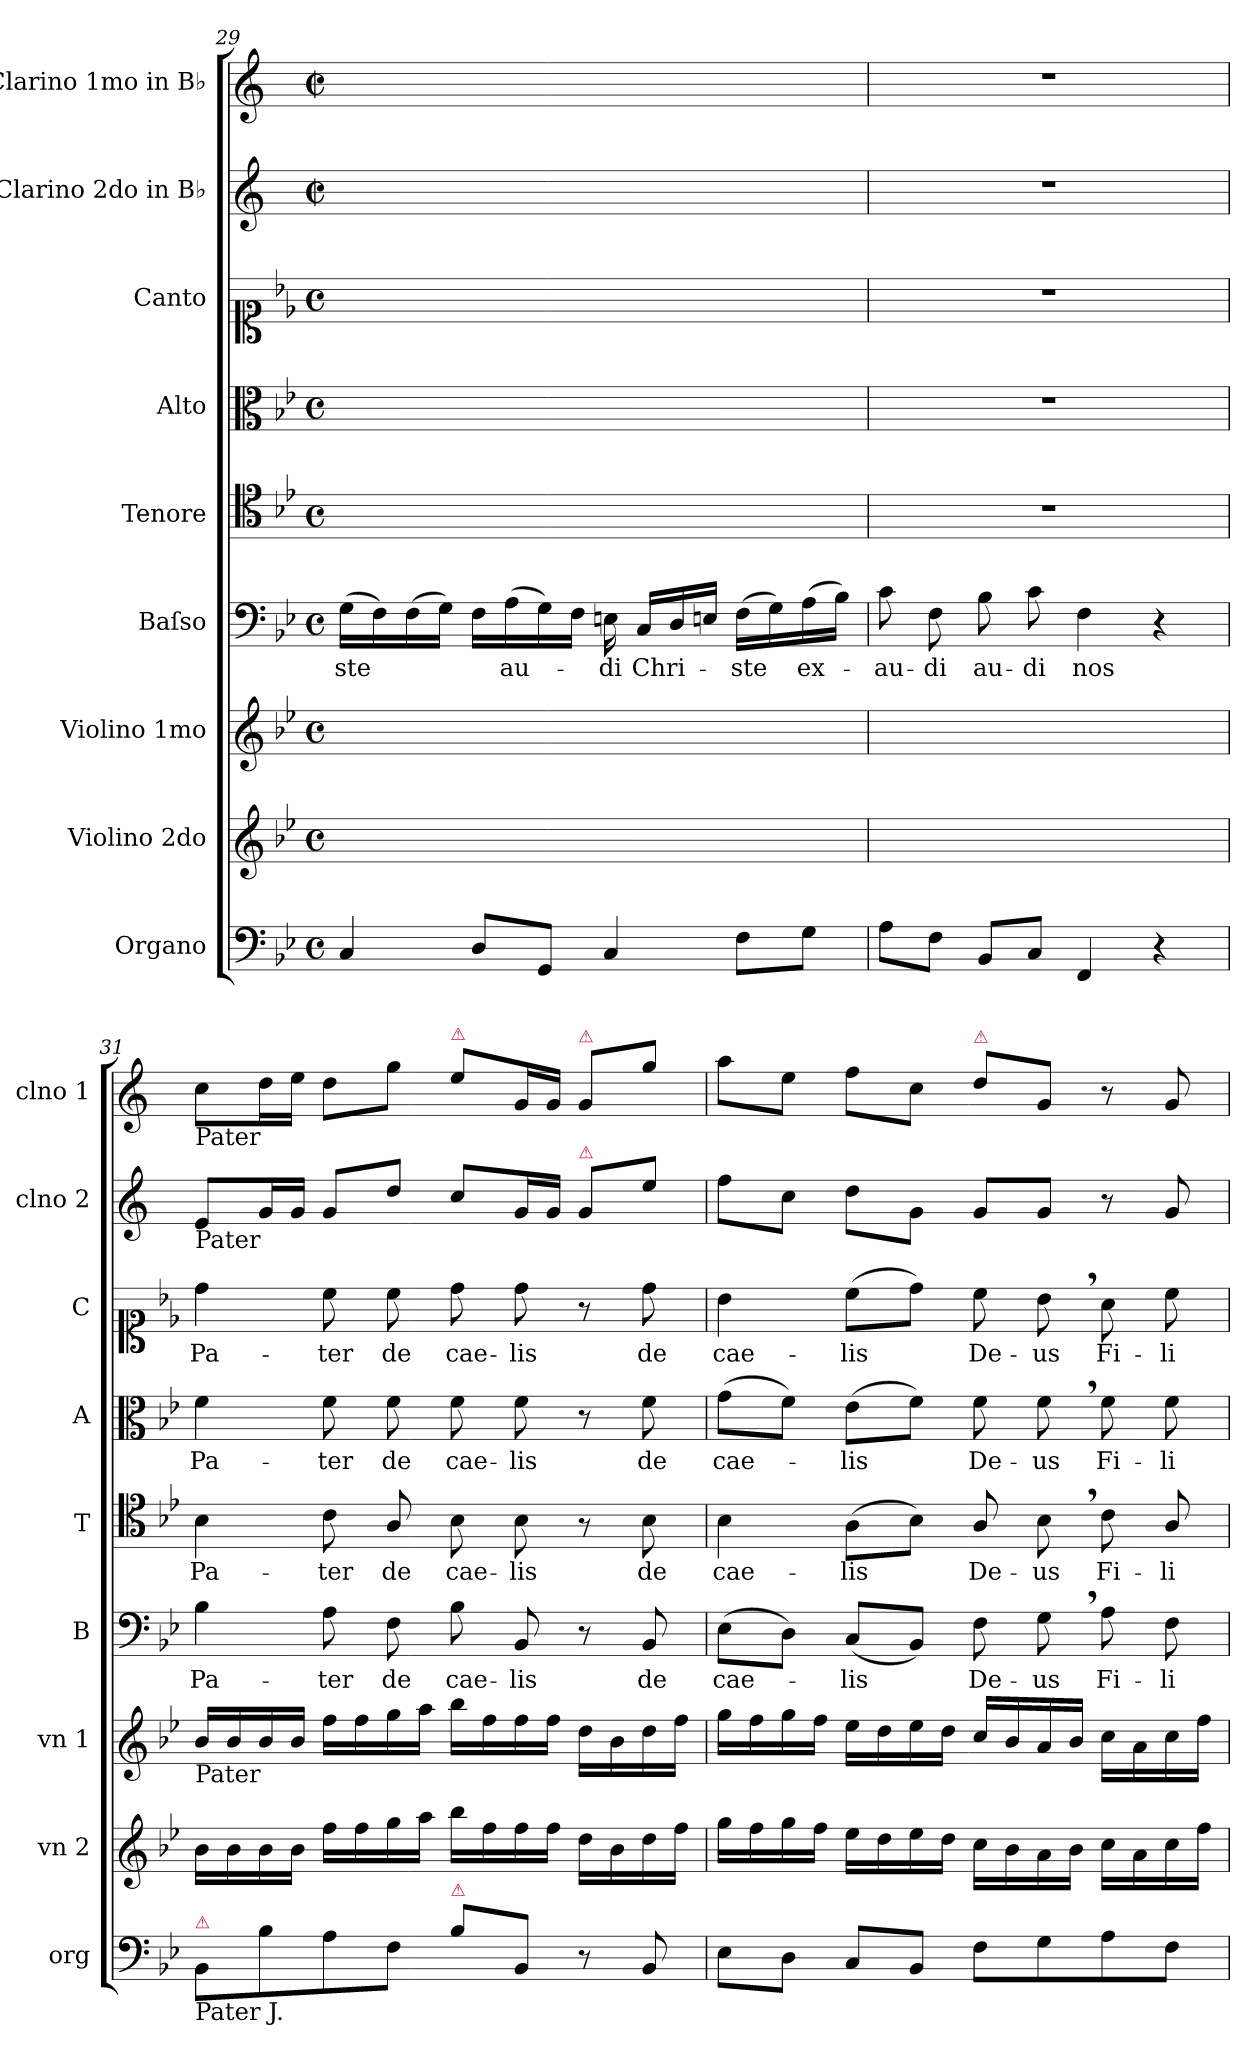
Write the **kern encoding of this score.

**kern	**kern	**kern	**kern	**text	**kern	**text	**kern	**text	**kern	**text	**kern	**kern
*part9	*part8	*part7	*part6	*part6	*part5	*part5	*part4	*part4	*part3	*part3	*part2	*part1
*staff9	*staff8	*staff7	*staff6	*staff6	*staff5	*staff5	*staff4	*staff4	*staff3	*staff3	*staff2	*staff1
*I"Organo	*I"Violino 2do	*I"Violino 1mo	*I"Baſso	*	*I"Tenore	*	*I"Alto	*	*I"Canto	*	*I"Clarino 2do in B♭	*I"Clarino 1mo in B♭
*I'org	*I'vn 2	*I'vn 1	*I'B	*	*I'T	*	*I'A	*	*I'C	*	*I'clno 2	*I'clno 1
*clefF4	*clefG2	*clefG2	*clefF4	*	*clefC4	*	*clefC3	*	*clefC1	*	*clefG2	*clefG2
*	*	*	*	*	*	*	*	*	*	*	*ITrd1c2	*ITrd1c2
*k[b-e-]	*k[b-e-]	*k[b-e-]	*k[b-e-]	*	*k[b-e-]	*	*k[b-e-]	*	*k[b-e-]	*	*k[b-e-]	*k[b-e-]
*M2/2	*M2/2	*M2/2	*M2/2	*	*M2/2	*	*M2/2	*	*M2/2	*	*M2/2	*M2/2
*met(c)	*met(c)	*met(c)	*met(c)	*	*met(c)	*	*met(c)	*	*met(c)	*	*met(c|)	*met(c|)
=29	=29	=29	=29	=29	=29	=29	=29	=29	=29	=29	=29	=29
4C/	1ryy	1ryy	(16G\LL	-ste	1ryy	.	1ryy	.	1ryy	.	1ryy	1ryy
.	.	.	16F\)	.	.	.	.	.	.	.	.	.
.	.	.	(16F\	.	.	.	.	.	.	.	.	.
.	.	.	16G\JJ)	.	.	.	.	.	.	.	.	.
8D/L	.	.	16F\LL	.	.	.	.	.	.	.	.	.
.	.	.	(16A\	au-	.	.	.	.	.	.	.	.
8GG/J	.	.	16G\)	.	.	.	.	.	.	.	.	.
.	.	.	16F\JJ	.	.	.	.	.	.	.	.	.
4C/	.	.	16En\	-di	.	.	.	.	.	.	.	.
.	.	.	16C/LL	Chri-	.	.	.	.	.	.	.	.
.	.	.	16D/	.	.	.	.	.	.	.	.	.
.	.	.	16En/JJ	.	.	.	.	.	.	.	.	.
8F\L	.	.	(16F\LL	-ste	.	.	.	.	.	.	.	.
.	.	.	16G\)	.	.	.	.	.	.	.	.	.
8G\J	.	.	(16A\	ex-	.	.	.	.	.	.	.	.
.	.	.	16B-\JJ)	.	.	.	.	.	.	.	.	.
=30	=30	=30	=30	=30	=30	=30	=30	=30	=30	=30	=30	=30
8A\L	1ryy	1ryy	8c\	-au-	1r	.	1r	.	1r	.	1r	1r
8F\J	.	.	8F\	-di	.	.	.	.	.	.	.	.
8BB-/L	.	.	8B-\	au-	.	.	.	.	.	.	.	.
8C/J	.	.	8c\	-di	.	.	.	.	.	.	.	.
4FF/	.	.	4F\	nos	.	.	.	.	.	.	.	.
4r	.	.	4r	.	.	.	.	.	.	.	.	.
=31	=31	=31	=31	=31	=31	=31	=31	=31	=31	=31	=31	=31
!	!	!	!	!	!	!	!	!	!	!	!	!LO:TX:b:t=Pater
!	!	!	!	!	!	!	!	!	!	!	!LO:TX:b:t=Pater	!
!	!	!LO:TX:b:t=Pater	!	!	!	!	!	!	!	!	!	!
!LO:TX:b:t=Pater J.	!	!	!	!	!	!	!	!	!	!	!	!
!LO:TX:a:color=crimson:t=⚠	!	!	!	!	!	!	!	!	!	!	!	!
8BB-/L	16b-\LL	16b-/LL	4B-\	Pa-	4B-\	Pa-	4f\	Pa-	4dd\	Pa-	8d/L	8b-\L
.	16b-\	16b-/	.	.	.	.	.	.	.	.	.	.
8B-\	16b-\	16b-/	.	.	.	.	.	.	.	.	16f/L	16cc\L
.	16b-\JJ	16b-/JJ	.	.	.	.	.	.	.	.	16f/JJ	16dd\JJ
8A\	16ff\LL	16ff\LL	8A\	-ter	8c\	-ter	8f\	-ter	8cc\	-ter	8f/L	8cc\L
.	16ff\	16ff\	.	.	.	.	.	.	.	.	.	.
8F\J	16gg\	16gg\	8F\	de	8A/	de	8f\	de	8cc\	de	8cc/J	8ff\J
.	16aa\JJ	16aa\JJ	.	.	.	.	.	.	.	.	.	.
!	!	!	!	!	!	!	!	!	!	!	!	!LO:TX:a:color=crimson:t=⚠
!LO:TX:a:color=crimson:t=⚠	!	!	!	!	!	!	!	!	!	!	!	!
8B-\L	16bb-\LL	16bb-\LL	8B-\	cae-	8B-\	cae-	8f\	cae-	8dd\	cae-	8b-/L	8dd\L
.	16ff\	16ff\	.	.	.	.	.	.	.	.	.	.
8BB-/J	16ff\	16ff\	8BB-/	-lis	8B-\	-lis	8f\	-lis	8dd\	-lis	16f/L	16f/L
.	16ff\JJ	16ff\JJ	.	.	.	.	.	.	.	.	16f/JJ	16f/JJ
!	!	!	!	!	!	!	!	!	!	!	!	!LO:TX:a:color=crimson:t=⚠
!	!	!	!	!	!	!	!	!	!	!	!LO:TX:a:color=crimson:t=⚠	!
8r	16dd\LL	16dd\LL	8r	.	8r	.	8r	.	8r	.	8f/L	8f/L
.	16b-\	16b-\	.	.	.	.	.	.	.	.	.	.
8BB-/	16dd\	16dd\	8BB-/	de	8B-\	de	8f\	de	8dd\	de	8dd\J	8ff\J
.	16ff\JJ	16ff\JJ	.	.	.	.	.	.	.	.	.	.
=32	=32	=32	=32	=32	=32	=32	=32	=32	=32	=32	=32	=32
8E-\L	16gg\LL	16gg\LL	(8E-\L	cae-	4B-\	cae-	(8g\L	cae-	4b-\	cae-	8ee-\L	8gg\L
.	16ff\	16ff\	.	.	.	.	.	.	.	.	.	.
8D\J	16gg\	16gg\	8D\J)	.	.	.	8f\J)	.	.	.	8b-\J	8dd\J
.	16ff\JJ	16ff\JJ	.	.	.	.	.	.	.	.	.	.
8C/L	16ee-\LL	16ee-\LL	(8C/L	-lis	(8A\L	-lis	(8e-\L	-lis	(8cc\L	-lis	8cc\L	8ee-\L
.	16dd\	16dd\	.	.	.	.	.	.	.	.	.	.
8BB-/J	16ee-\	16ee-\	8BB-/J)	.	8B-\J)	.	8f\J)	.	8dd\J)	.	8f\J	8b-\J
.	16dd\JJ	16dd\JJ	.	.	.	.	.	.	.	.	.	.
!	!	!	!	!	!	!	!	!	!	!	!	!LO:TX:a:color=crimson:t=⚠
8F\L	16cc\LL	16cc/LL	8F\	De-	8A/	De-	8f\	De-	8cc\	De-	8f/L	8cc\L
.	16b-\	16b-/	.	.	.	.	.	.	.	.	.	.
8G\	16a\	16a/	8G,\	-us	8B-,\	-us	8f,\	-us	8b-,\	-us	8f/J	8f/J
.	16b-\JJ	16b-/JJ	.	.	.	.	.	.	.	.	.	.
8A\	16cc\LL	16cc\LL	8A\	Fi-	8c\	Fi-	8f\	Fi-	8a\	Fi-	8r	8r
.	16a\	16a\	.	.	.	.	.	.	.	.	.	.
8F\J	16cc\	16cc\	8F\	-li	8A/	-li	8f\	-li	8cc\	-li	8f/	8f/
.	16ff\JJ	16ff\JJ	.	.	.	.	.	.	.	.	.	.
=	=	=	=	=	=	=	=	=	=	=	=	=
*-	*-	*-	*-	*-	*-	*-	*-	*-	*-	*-	*-	*-
